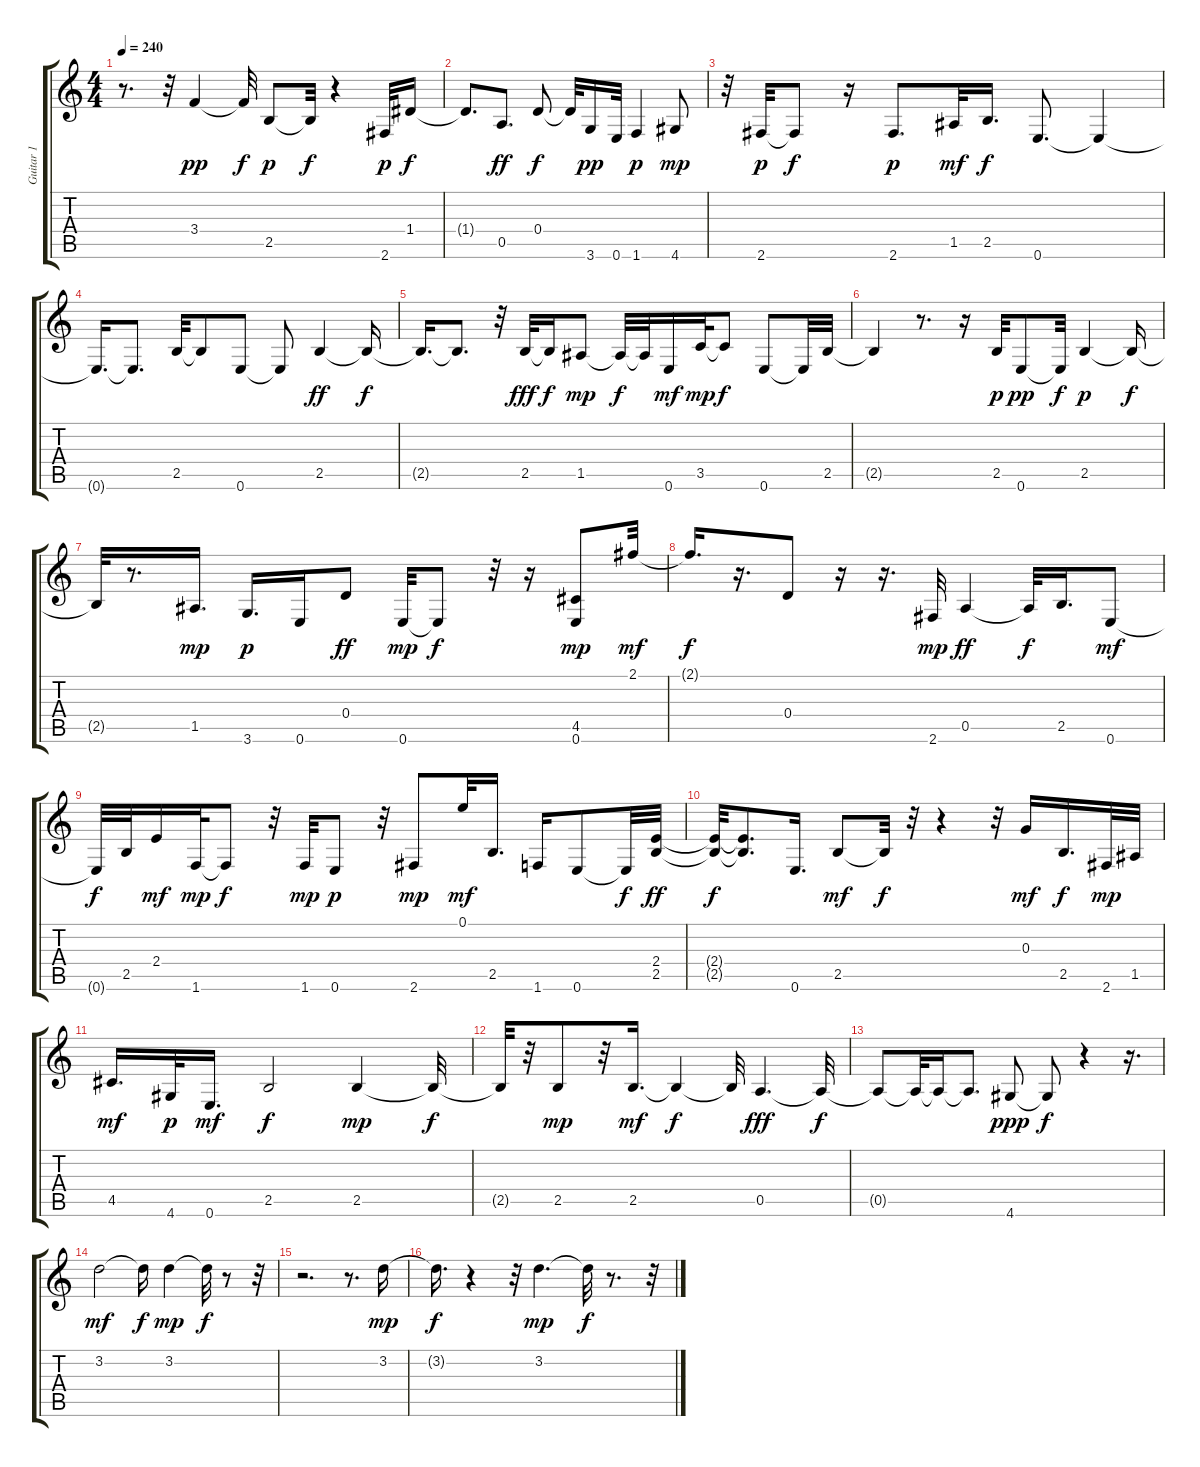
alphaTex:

\track ("Guitar 1" "Guitar 1") {instrument distortionguitar}
\staff {score tabs}
\tuning (E4 B3 G3 D3 A2 E2) {hide}
\ts (4 4)
\tempo 240
\clef g2
\ks c
r.8{d dy f} r.32 3.4.4{dy pp} 3.4{t}.32{dy f} 2.5.8{dy p} 2.5{t}.32{dy f} r.4 2.6.32{dy p} 1.4.16{dy f} |
1.4{t}.8{d} 0.5.8{d dy ff} 0.4.8{dy f} 0.4{t}.32 3.6.16{dy pp} 0.6.32 1.6.4{dy p} 4.6.8{dy mp} |
r.32 2.6.32{dy p} 2.6{t}.8{dy f} r.16 2.6.8{d dy p} 1.5.32{dy mf} 2.5.16{d dy f} 0.6.8{d} 0.6{t}.4 |
0.6{t}.16{d} 0.6{t}.8{d} 2.5.32 2.5{t}.8 0.6.8 0.6{t}.8 2.5.4{dy ff} 2.5{t}.16{dy f} |
2.5{t}.16{d} 2.5{t}.8{d} r.32 2.5.32{dy fff} 2.5{t}.16{dy f} 1.5.8{dy mp} 1.5{t}.32{dy f} 1.5{t}.32 0.6.16{dy mf} 3.5.32{dy mp} 3.5{t}.8{dy f} 0.6.8 0.6{t}.32 2.5.32 |
2.5{t}.4 r.8{d} r.16 2.5.32{dy p} 0.6.8{dy pp} 0.6{t}.32{dy f} 2.5.4{dy p} 2.5{t}.16{dy f} |
2.5{t}.32 r.8{d} 1.5.16{d dy mp} 3.6.16{d dy p} 0.6.16 0.4.8{dy ff} 0.6.32{dy mp} 0.6{t}.8{dy f} r.32 r.16 (4.5 0.6).8{dy mp} 2.1.32{dy mf} |
2.1{t}.16{d dy f} r.16{d} 0.4.8 r.16 r.16{d} 2.6.32{dy mp} 0.5.4{dy ff} 0.5{t}.32{dy f} 2.5.16{d} 0.6.8{dy mf} |
0.6{t}.32{dy f} 2.5.32 2.4.16{dy mf} 1.6.32{dy mp} 1.6{t}.8{dy f} r.32 1.6.32{dy mp} 0.6.8{dy p} r.32 2.6.8{dy mp} 0.1.32{dy mf} 2.5.16{d} 1.6.16 0.6.8 0.6{t}.32{dy f} (2.4 2.5).32{dy ff} |
(2.4{t} 2.5{t}).32{dy f} (2.4{t} 2.5{t}).8{d} 0.6.16{d} 2.5.8{dy mf} 2.5{t}.32{dy f} r.32 r.4 r.32 0.3.16{dy mf} 2.5.16{d dy f} 2.6.32{dy mp} 1.5.32 |
4.5.16{d dy mf} 4.6.32{dy p} 0.6.16{d dy mf} 2.5.2{dy f} 2.5.4{dy mp} 2.5{t}.32{dy f} |
2.5{t}.32 r.32 2.5.8{dy mp} r.32 2.5.16{d dy mf} 2.5{t}.4{dy f} 2.5{t}.32 0.5.4{d dy fff} 0.5{t}.32{dy f} |
0.5{t}.8 0.5{t}.32 0.5{t}.16 0.5{t}.8{d} 4.6.8{dy ppp} 4.6{t}.8{dy f} r.4 r.16{d} |
3.2.2{dy mf} 3.2{t}.16{dy f} 3.2.4{dy mp} 3.2{t}.32{dy f} r.8 r.32 |
r.2{d} r.8{d} 3.2.16{dy mp} |
3.2{t}.16{d dy f} r.4 r.32 3.2.4{d dy mp} 3.2{t}.32{dy f} r.8{d} r.32
